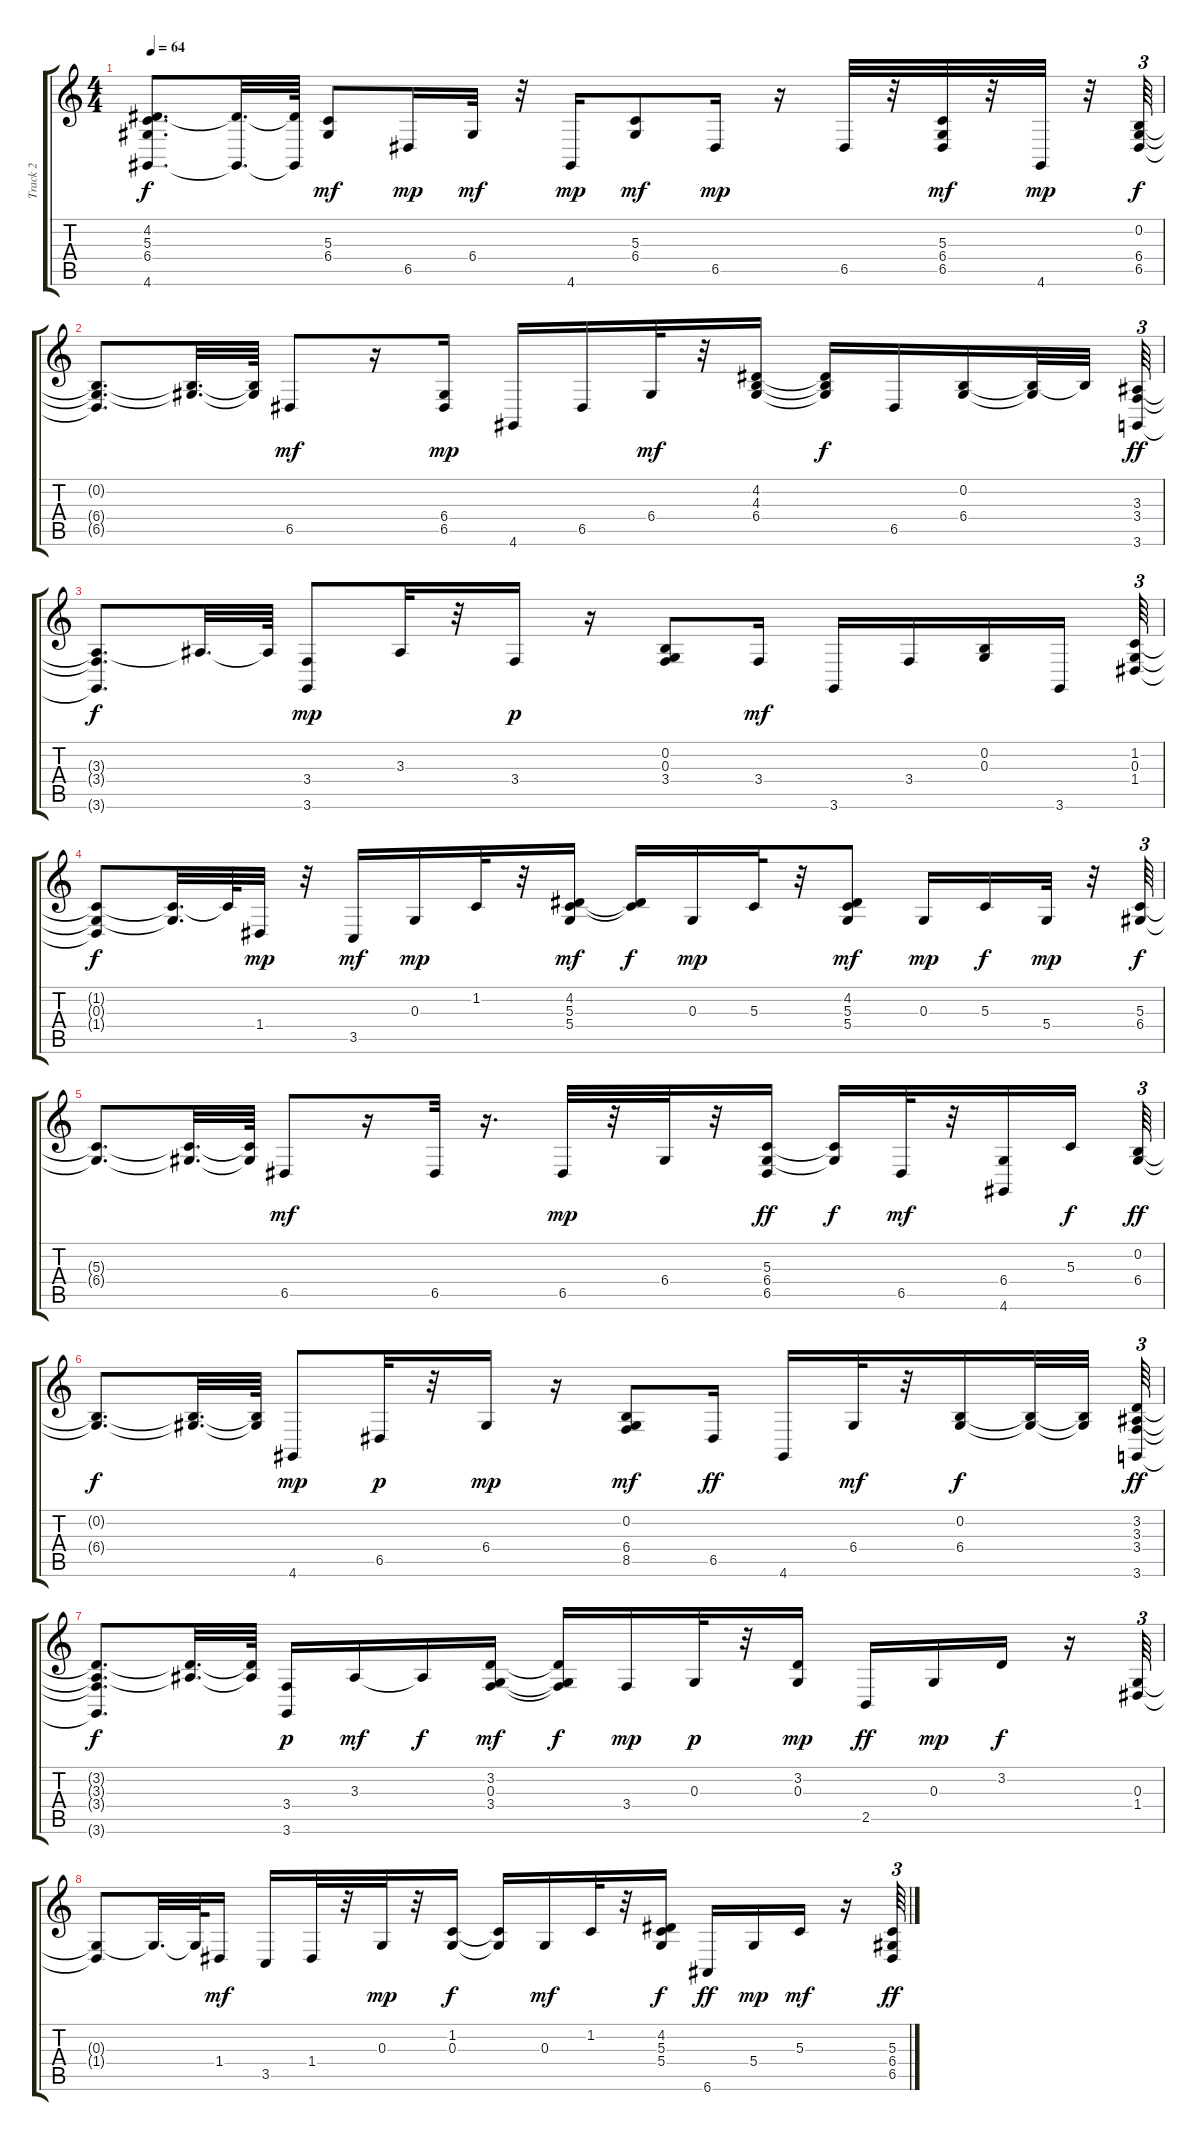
\track ("Track 2" "Track 2") {instrument electricpiano1}
\staff {score tabs}
\tuning (E4 B3 G3 D3 A2 E2) {hide}
\ts (4 4)
\tempo 64
\clef g2
\ks c
(4.2{t} 5.3{t} 6.4{t} 4.6{t}).8{d dy f} (4.2{t} 4.6{t}).32{d} (4.2{t} 4.6{t}).64 (5.3 6.4).8{dy mf} 6.5.16{dy mp} 6.4.32{dy mf} r.32 4.6.16{dy mp} (5.3 6.4).8{dy mf} 6.5.16{dy mp} r.16 6.5.32 r.32 (5.3 6.4 6.5).32{dy mf} r.32 4.6.32{dy mp} r.32 (0.2 6.4 6.5).64{tu (3 2) dy f} |
(0.2{t} 6.4{t} 6.5{t}).8{d} (0.2{t} 6.4{t}).32{d} (0.2{t} 6.4{t}).64 6.5.8{dy mf} r.16 (6.4 6.5).16{dy mp} 4.6.16 6.5.16 6.4.32{dy mf} r.32 (4.2 4.3 6.4).16 (4.2{t} 4.3{t} 6.4{t}).16{dy f} 6.5.16 (0.2 6.4).16 (0.2{t} 6.4{t}).32 0.2{t}.32 (3.3 3.4 3.6).64{tu (3 2) dy ff} |
(3.3{t} 3.4{t} 3.6{t}).8{d dy f} 3.3{t}.32{d} 3.3{t}.64 (3.4 3.6).8{dy mp} 3.3.32 r.32 3.4.16{dy p} r.16 (0.2 0.3 3.4).8 3.4.16{dy mf} 3.6.16 3.4.16 (0.2 0.3).16 3.6.16 (1.2 0.3 1.4).64{tu (3 2)} |
(1.2{t} 0.3{t} 1.4{t}).8{dy f} (1.2{t} 0.3{t}).32{d} 1.2{t}.64 1.4.32{dy mp} r.32 3.5.16{dy mf} 0.3.16{dy mp} 1.2.32 r.32 (4.2 5.3 5.4).16{dy mf} (4.2{t} 5.3{t}).16{dy f} 0.3.16{dy mp} 5.3.32 r.32 (4.2 5.3 5.4).8{dy mf} 0.3.16{dy mp} 5.3.16{dy f} 5.4.32{dy mp} r.32 (5.3 6.4).64{tu (3 2) dy f} |
(5.3{t} 6.4{t}).8{d} (5.3{t} 6.4{t}).32{d} (5.3{t} 6.4{t}).64 6.5.8{dy mf} r.16 6.5.32 r.16{d} 6.5.32{dy mp} r.32 6.4.32 r.32 (5.3 6.4 6.5).16{dy ff} (5.3{t} 6.4{t}).16{dy f} 6.5.32{dy mf} r.32 (6.4 4.6).16 5.3.16{dy f} (0.2 6.4).64{tu (3 2) dy ff} |
(0.2{t} 6.4{t}).8{d dy f} (0.2{t} 6.4{t}).32{d} (0.2{t} 6.4{t}).64 4.6.8{dy mp} 6.5.32{dy p} r.32 6.4.16{dy mp} r.16 (0.2 6.4 8.5).8{dy mf} 6.5.16{dy ff} 4.6.16 6.4.32{dy mf} r.32 (0.2 6.4).16{dy f} (0.2{t} 6.4{t}).32 (0.2{t} 6.4{t}).32 (3.2 3.3 3.4 3.6).64{tu (3 2) dy ff} |
(3.2{t} 3.3{t} 3.4{t} 3.6{t}).8{d dy f} (3.2{t} 3.3{t}).32{d} (3.2{t} 3.3{t}).64 (3.4 3.6).16{dy p} 3.3.16{dy mf} 3.3{t}.16{dy f} (3.2 0.3 3.4).16{dy mf} (3.2{t} 0.3{t} 3.4{t}).16{dy f} 3.4.16{dy mp} 0.3.32{dy p} r.32 (3.2 0.3).16{dy mp} 2.5.16{dy ff} 0.3.16{dy mp} 3.2.16{dy f} r.16 (0.3 1.4).64{tu (3 2)} |
(0.3{t} 1.4{t}).8 0.3{t}.32{d} 0.3{t}.64 1.4.16{dy mf} 3.5.16 1.4.32 r.32 0.3.32{dy mp} r.32 (1.2 0.3).16{dy f} (1.2{t} 0.3{t}).16 0.3.16{dy mf} 1.2.32 r.32 (4.2 5.3 5.4).16{dy f} 6.6.16{dy ff} 5.4.16{dy mp} 5.3.16{dy mf} r.16 (5.3 6.4 6.5).64{tu (3 2) dy ff}
